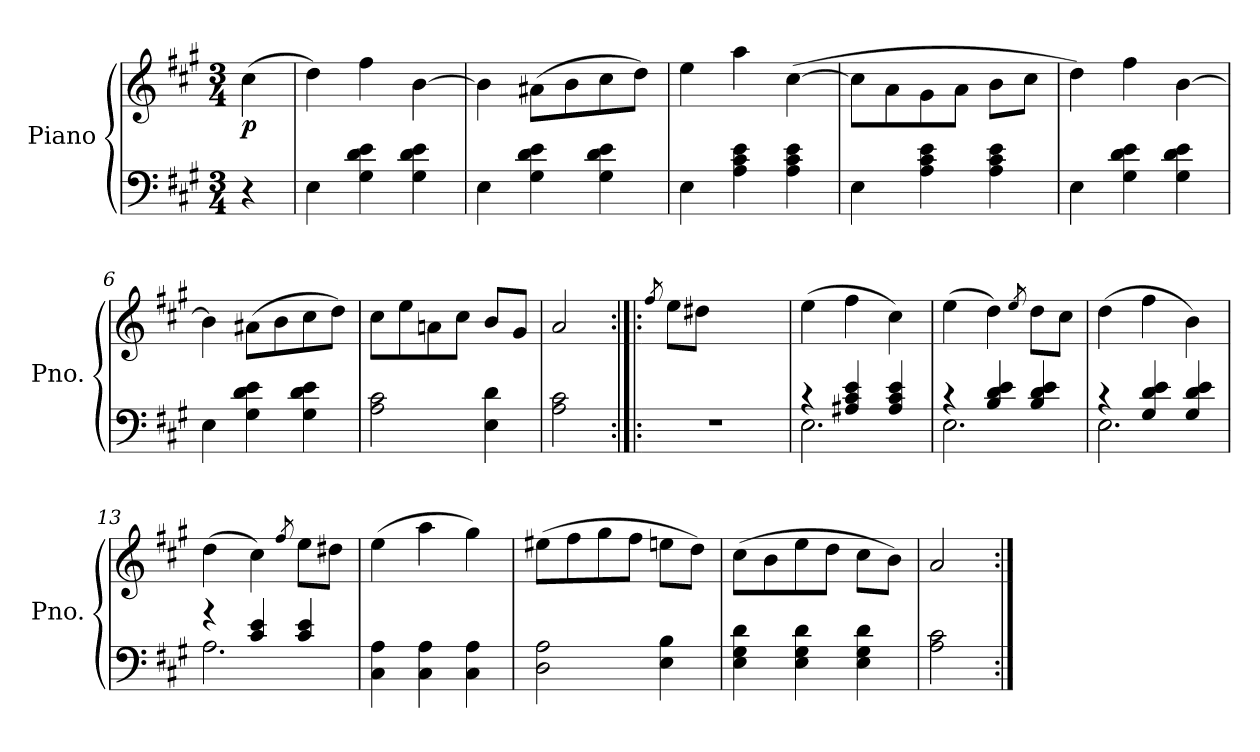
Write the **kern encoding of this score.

**kern	**kern	**dynam
*part1	*part1	*part1
*staff2	*staff1	*staff1/2
*I"Piano	*	*
*I'Pno.	*	*
*clefF4	*clefG2	*
*k[f#c#g#]	*k[f#c#g#]	*
*M3/4	*M3/4	*
*MM120	*MM120	*
=	=	=
!	!	!LO:DY:b
4r	(>4cc#\	p
=1	=1	=1
4E\	4dd\)	.
4G#\ 4d\ 4e\	4ff#\	.
4G#\ 4d\ 4e\	[4b\	.
=2	=2	=2
4E\	4b\]	.
4G#\ 4d\ 4e\	(>8a#X\L	.
.	8b\	.
4G#\ 4d\ 4e\	8cc#\	.
.	8dd\J)	.
=3	=3	=3
4E\	4ee\	.
4A\ 4c#\ 4e\	4aa\	.
4A\ 4c#\ 4e\	(>[4cc#\	.
=4	=4	=4
4E\	8cc#\L]	.
.	8a\	.
4A\ 4c#\ 4e\	8g#\	.
.	8a\J	.
4A\ 4c#\ 4e\	8b\L	.
.	8cc#\J	.
!!LO:LB:g=z
=5	=5	=5
4E\	4dd\)	.
4G#\ 4d\ 4e\	4ff#\	.
4G#\ 4d\ 4e\	[4b\	.
=6	=6	=6
4E\	4b\]	.
4G#\ 4d\ 4e\	(>8a#X\L	.
.	8b\	.
4G#\ 4d\ 4e\	8cc#\	.
.	8dd\J)	.
=7	=7	=7
2A\ 2c#\	8cc#\L	.
.	8ee\	.
.	8an\	.
.	8cc#\J	.
4E\ 4d\	8b/L	.
.	8g#/J	.
=8	=8	=8
2A\ 2c#\	2a/	.
!!LO:LB:g=z
=9:|!|:	=9:|!|:	=9:|!|:
.	8qff#/	.
2.r	8ee\L	.
.	8dd#X\J	.
.	2ryy	.
=10	=10	=10
*^	*	*
4r	2.E\	(>4ee\	.
4A#X/ 4c#/ 4e/	.	4ff#\	.
4A#/ 4c#/ 4e/	.	4cc#\)	.
=11	=11	=11	=11
4r	2.E\	(>4ee\	.
4B/ 4d/ 4e/	.	4dd\)	.
.	.	8qee/	.
4B/ 4d/ 4e/	.	8dd\L	.
.	.	8cc#\J	.
=12	=12	=12	=12
4r	2.E\	(>4dd\	.
4G#/ 4d/ 4e/	.	4ff#\	.
4G#/ 4d/ 4e/	.	4b\)	.
=13	=13	=13	=13
4r	2.A\	(>4dd\	.
4c#/ 4e/	.	4cc#\)	.
.	.	8qff#/	.
4c#/ 4e/	.	8ee\L	.
.	.	8dd#X\J	.
*v	*v	*	*
!!LO:LB:g=z
=14	=14	=14
4C#\ 4A\	(>4ee\	.
4C#\ 4A\	4aa\	.
4C#\ 4A\	4gg#\)	.
=15	=15	=15
2D\ 2A\	(>8ee#X\L	.
.	8ff#\	.
.	8gg#\	.
.	8ff#\J	.
4E\ 4B\	8een\L	.
.	8dd\J)	.
=16	=16	=16
4E\ 4G#\ 4d\	(>8cc#\L	.
.	8b\	.
4E\ 4G#\ 4d\	8ee\	.
.	8dd\J	.
4E\ 4G#\ 4d\	8cc#\L	.
.	8b\J)	.
=17	=17	=17
2A\ 2c#\	2a/	.
=:|!	=:|!	=:|!
*-	*-	*-
